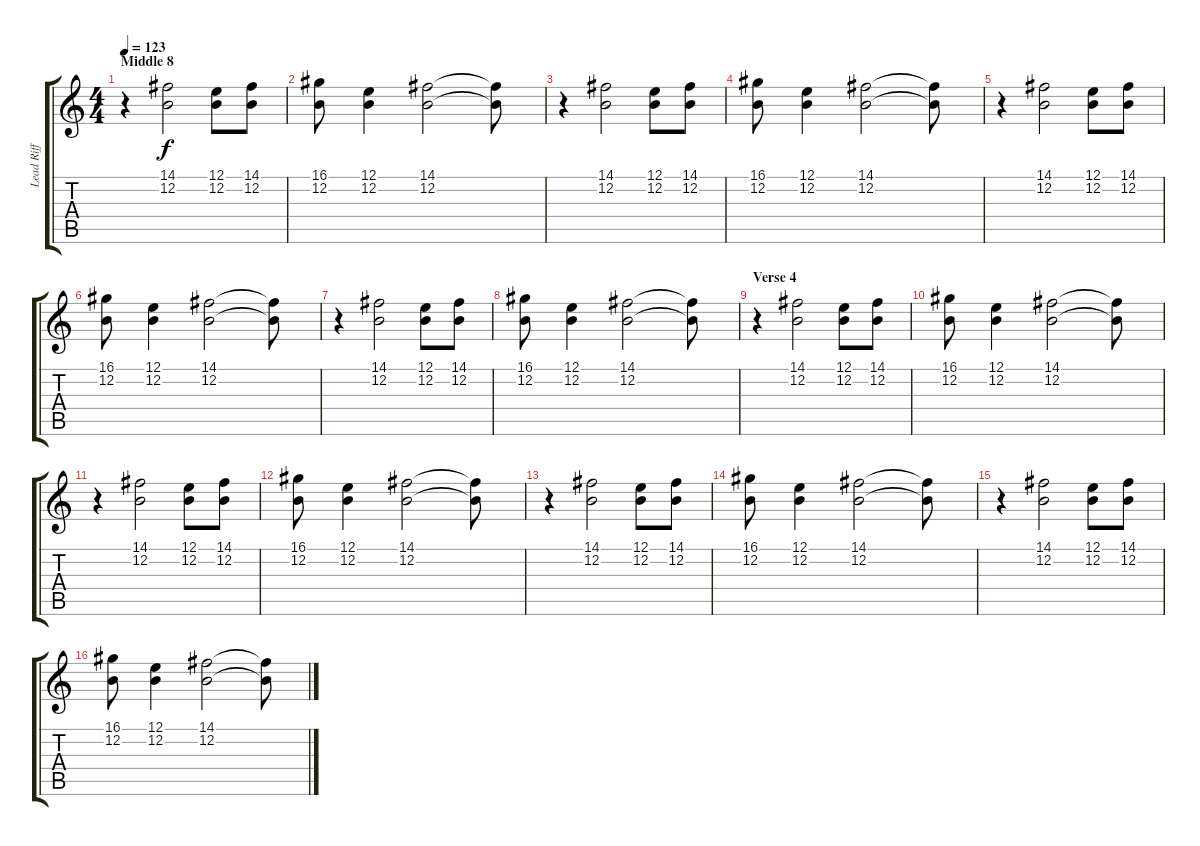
\track ("Lead Riff" "Lead Riff") {instrument pad3polysynth}
\staff {score tabs}
\tuning (E4 B3 G3 D3 A2 E2) {hide}
\ts (4 4)
\section ("" "Middle 8")
\tempo 123
\clef g2
\ks c
r.4{dy f} (14.1 12.2).2 (12.1 12.2).8 (14.1 12.2).8 |
(16.1 12.2).8 (12.1 12.2).4 (14.1 12.2).2 (14.1{t} 12.2{t}).8 |
r.4 (14.1 12.2).2 (12.1 12.2).8 (14.1 12.2).8 |
(16.1 12.2).8 (12.1 12.2).4 (14.1 12.2).2 (14.1{t} 12.2{t}).8 |
r.4 (14.1 12.2).2 (12.1 12.2).8 (14.1 12.2).8 |
(16.1 12.2).8 (12.1 12.2).4 (14.1 12.2).2 (14.1{t} 12.2{t}).8 |
r.4 (14.1 12.2).2 (12.1 12.2).8 (14.1 12.2).8 |
(16.1 12.2).8 (12.1 12.2).4 (14.1 12.2).2 (14.1{t} 12.2{t}).8 |
\section ("" "Verse 4")
r.4 (14.1 12.2).2 (12.1 12.2).8 (14.1 12.2).8 |
(16.1 12.2).8 (12.1 12.2).4 (14.1 12.2).2 (14.1{t} 12.2{t}).8 |
r.4 (14.1 12.2).2 (12.1 12.2).8 (14.1 12.2).8 |
(16.1 12.2).8 (12.1 12.2).4 (14.1 12.2).2 (14.1{t} 12.2{t}).8 |
r.4 (14.1 12.2).2 (12.1 12.2).8 (14.1 12.2).8 |
(16.1 12.2).8 (12.1 12.2).4 (14.1 12.2).2 (14.1{t} 12.2{t}).8 |
r.4 (14.1 12.2).2 (12.1 12.2).8 (14.1 12.2).8 |
(16.1 12.2).8 (12.1 12.2).4 (14.1 12.2).2 (14.1{t} 12.2{t}).8
